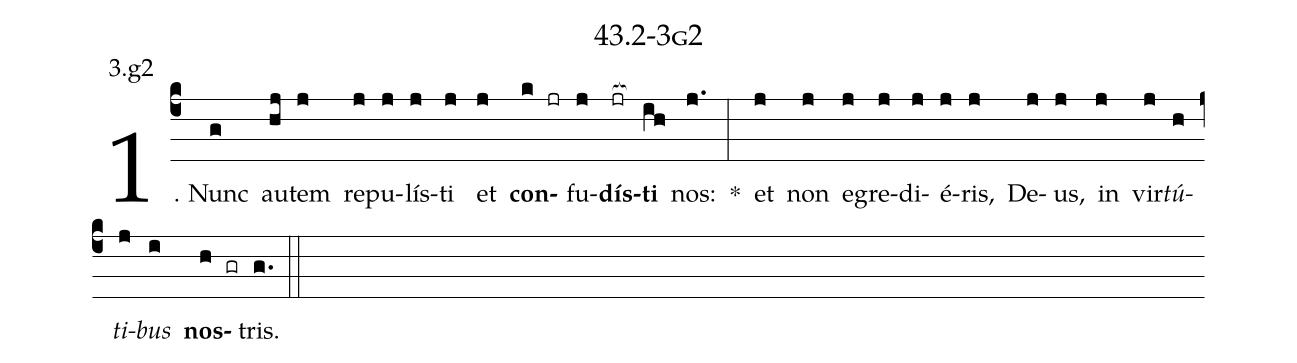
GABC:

name: 43.2-3g2;
annotation: 3.g2;
%%
(c4)1. Nunc(g) au(hj)tem(j) re(j)pu(j)lís(j)ti(j) et(j) <b>con</b>(k jr)fu(j)<b>dís</b>(jr[ocb:1{])<b>ti</b>(ih[ocb:0}]) nos:(j.) *(:) et(j) non(j) e(j)gre(j)di(j)é(j)ris,(j) De(j)us,(j) in(j) vir(j)<i>tú</i>(h)<i>ti</i>(j)<i>bus</i>(i) <b>nos</b>(h gr)tris.(g.) (::)
